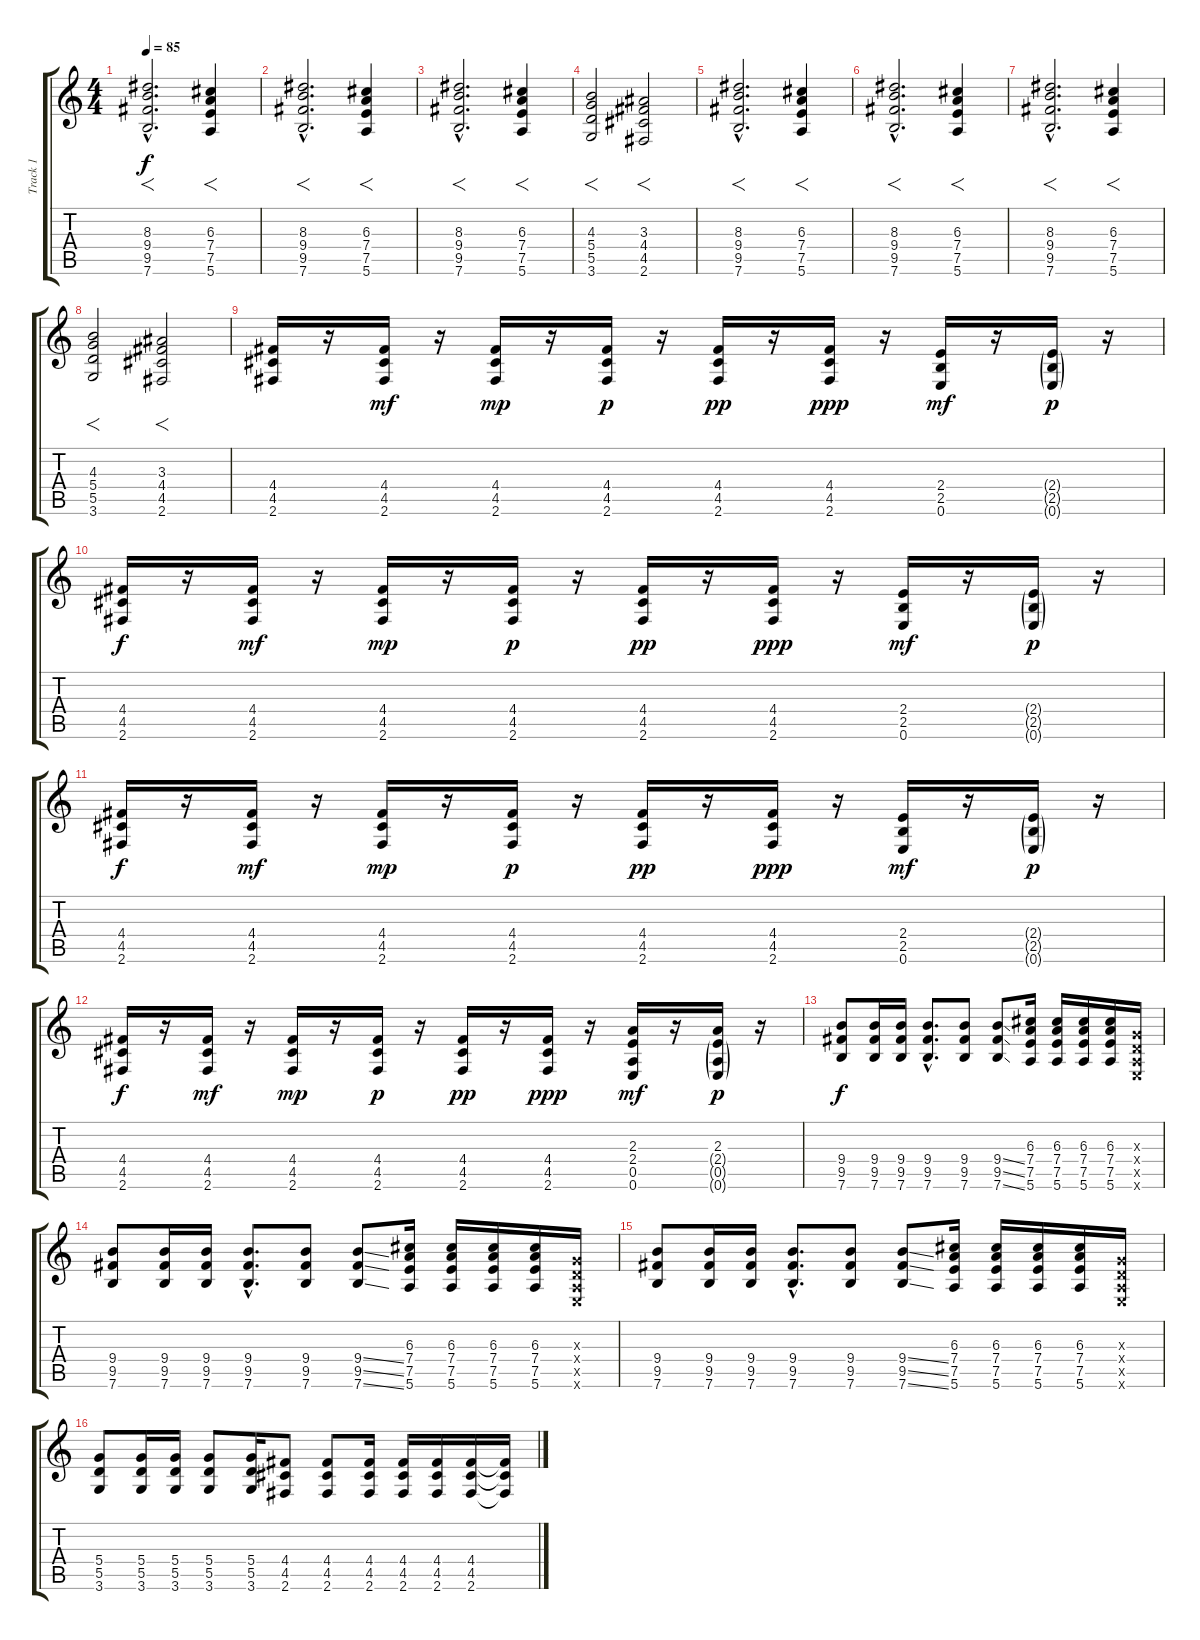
\track ("Track 1" "Track 1") {instrument overdrivenguitar}
\staff {score tabs}
\tuning (E4 B3 G3 D3 A2 E2) {hide}
\ts (4 4)
\tempo 85
\clef g2
\ks c
(8.3{hac} 9.4{hac} 9.5{hac} 7.6{hac}).2{f d dy f volume 6 instrument overdrivenguitar} (6.3 7.4 7.5 5.6).4{f} |
(8.3{hac} 9.4{hac} 9.5{hac} 7.6{hac}).2{f d} (6.3 7.4 7.5 5.6).4{f} |
(8.3{hac} 9.4{hac} 9.5{hac} 7.6{hac}).2{f d} (6.3 7.4 7.5 5.6).4{f} |
(4.3 5.4 5.5 3.6).2{f} (3.3 4.4 4.5 2.6).2{f} |
(8.3{hac} 9.4{hac} 9.5{hac} 7.6{hac}).2{f d} (6.3 7.4 7.5 5.6).4{f} |
(8.3{hac} 9.4{hac} 9.5{hac} 7.6{hac}).2{f d} (6.3 7.4 7.5 5.6).4{f} |
(8.3{hac} 9.4{hac} 9.5{hac} 7.6{hac}).2{f d} (6.3 7.4 7.5 5.6).4{f} |
(4.3 5.4 5.5 3.6).2{f} (3.3 4.4 4.5 2.6).2{f} |
(4.4 4.5 2.6).16 r.16 (4.4 4.5 2.6).16{dy mf} r.16 (4.4 4.5 2.6).16{dy mp} r.16 (4.4 4.5 2.6).16{dy p} r.16 (4.4 4.5 2.6).16{dy pp} r.16 (4.4 4.5 2.6).16{dy ppp} r.16 (2.4 2.5 0.6).16{dy mf} r.16 (2.4{g} 2.5{g} 0.6{g}).16{dy p} r.16 |
(4.4 4.5 2.6).16{dy f} r.16 (4.4 4.5 2.6).16{dy mf} r.16 (4.4 4.5 2.6).16{dy mp} r.16 (4.4 4.5 2.6).16{dy p} r.16 (4.4 4.5 2.6).16{dy pp} r.16 (4.4 4.5 2.6).16{dy ppp} r.16 (2.4 2.5 0.6).16{dy mf} r.16 (2.4{g} 2.5{g} 0.6{g}).16{dy p} r.16 |
(4.4 4.5 2.6).16{dy f} r.16 (4.4 4.5 2.6).16{dy mf} r.16 (4.4 4.5 2.6).16{dy mp} r.16 (4.4 4.5 2.6).16{dy p} r.16 (4.4 4.5 2.6).16{dy pp} r.16 (4.4 4.5 2.6).16{dy ppp} r.16 (2.4 2.5 0.6).16{dy mf} r.16 (2.4{g} 2.5{g} 0.6{g}).16{dy p} r.16 |
(4.4 4.5 2.6).16{dy f} r.16 (4.4 4.5 2.6).16{dy mf} r.16 (4.4 4.5 2.6).16{dy mp} r.16 (4.4 4.5 2.6).16{dy p} r.16 (4.4 4.5 2.6).16{dy pp} r.16 (4.4 4.5 2.6).16{dy ppp} r.16 (2.3 2.4 0.5 0.6).16{dy mf} r.16 (2.3 2.4{g} 0.5{g} 0.6{g}).16{dy p} r.16 |
(9.4 9.5 7.6).8{dy f volume 13} (9.4 9.5 7.6).16 (9.4 9.5 7.6).16 (9.4{hac} 9.5{hac} 7.6{hac}).8{d} (9.4 9.5 7.6).8 (9.4{ss} 9.5{ss} 7.6{ss}).8 (6.3 7.4 7.5 5.6).16 (6.3 7.4 7.5 5.6).16 (6.3 7.4 7.5 5.6).16 (6.3 7.4 7.5 5.6).16 (0.3{x} 0.4{x} 0.5{x} 0.6{x}).16 |
(9.4 9.5 7.6).8 (9.4 9.5 7.6).16 (9.4 9.5 7.6).16 (9.4{hac} 9.5{hac} 7.6{hac}).8{d} (9.4 9.5 7.6).8 (9.4{ss} 9.5{ss} 7.6{ss}).8 (6.3 7.4 7.5 5.6).16 (6.3 7.4 7.5 5.6).16 (6.3 7.4 7.5 5.6).16 (6.3 7.4 7.5 5.6).16 (0.3{x} 0.4{x} 0.5{x} 0.6{x}).16 |
(9.4 9.5 7.6).8 (9.4 9.5 7.6).16 (9.4 9.5 7.6).16 (9.4{hac} 9.5{hac} 7.6{hac}).8{d} (9.4 9.5 7.6).8 (9.4{ss} 9.5{ss} 7.6{ss}).8 (6.3 7.4 7.5 5.6).16 (6.3 7.4 7.5 5.6).16 (6.3 7.4 7.5 5.6).16 (6.3 7.4 7.5 5.6).16 (0.3{x} 0.4{x} 0.5{x} 0.6{x}).16 |
(5.4 5.5 3.6).8 (5.4 5.5 3.6).16 (5.4 5.5 3.6).16 (5.4 5.5 3.6).8 (5.4 5.5 3.6).16 (4.4 4.5 2.6).8 (4.4 4.5 2.6).8 (4.4 4.5 2.6).16 (4.4 4.5 2.6).16 (4.4 4.5 2.6).16 (4.4 4.5 2.6).16 (4.4{t} 4.5{t} 2.6{t}).16
